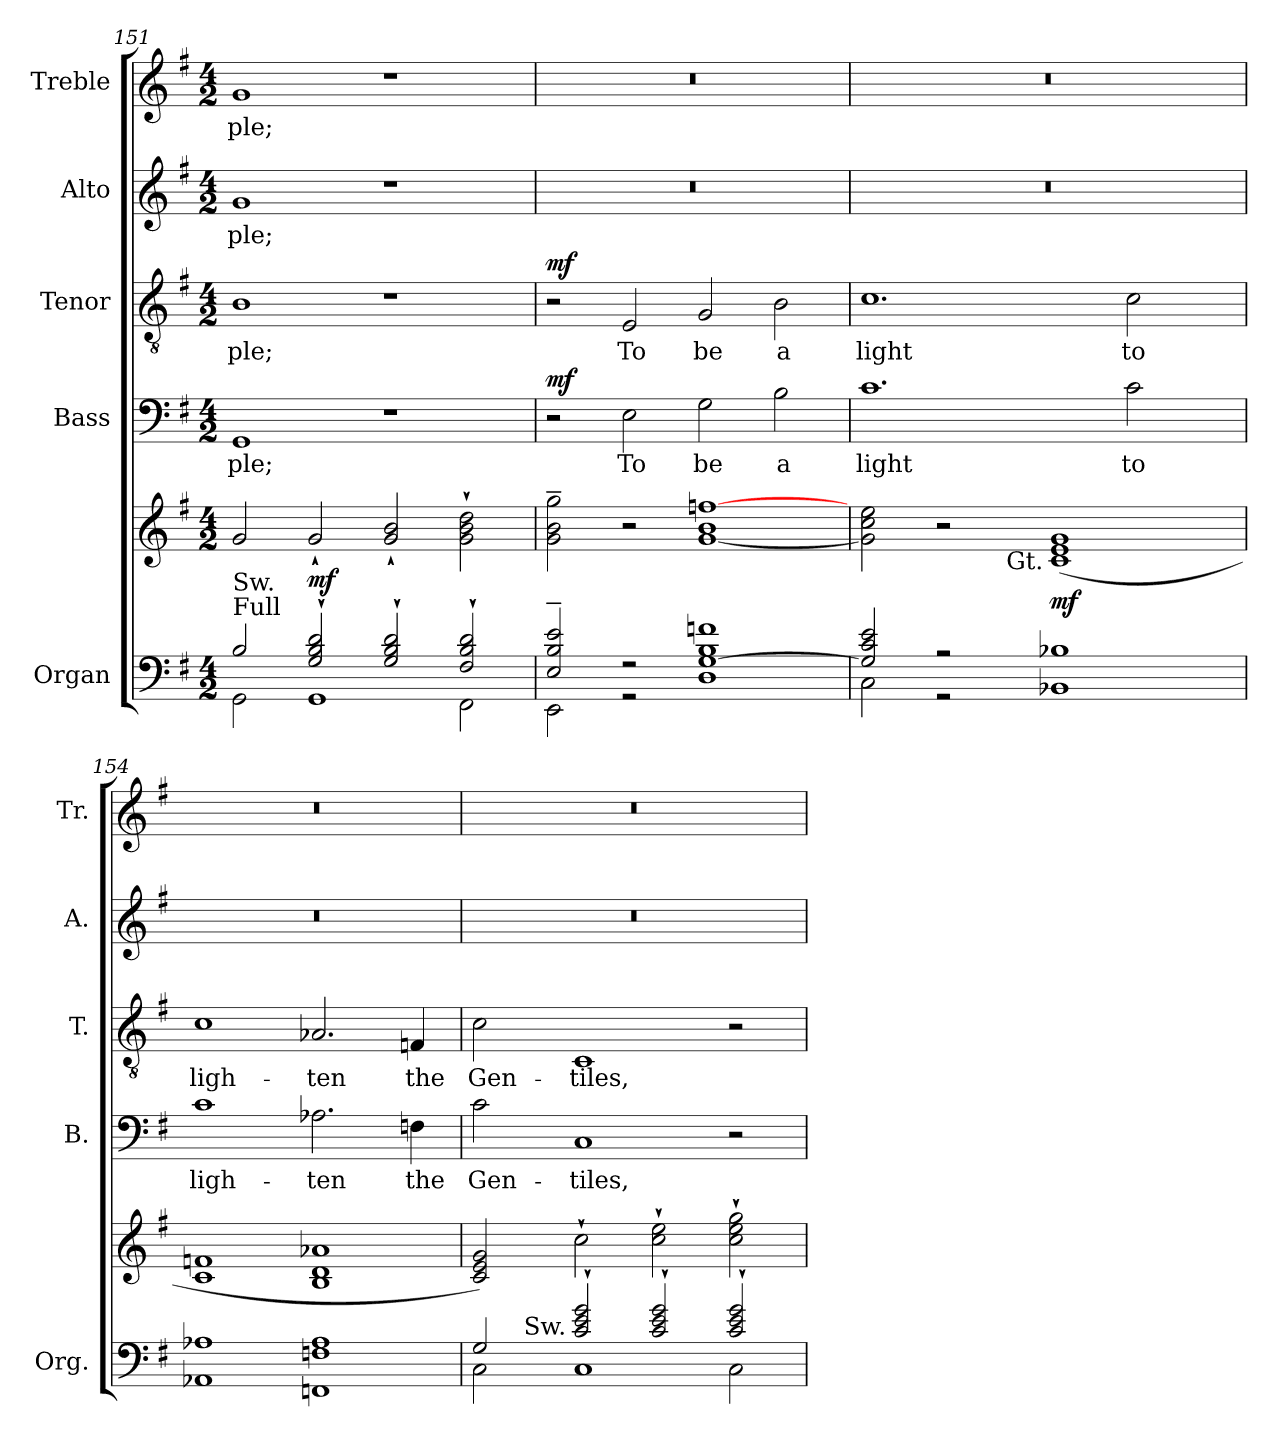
**kern	**kern	**dynam	**kern	**text	**dynam	**kern	**text	**dynam	**kern	**text	**kern	**text
*part5	*part5	*part5	*part4	*part4	*part4	*part3	*part3	*part3	*part2	*part2	*part1	*part1
*staff6	*staff5	*staff5/6	*staff4	*staff4	*staff4	*staff3	*staff3	*staff3	*staff2	*staff2	*staff1	*staff1
*I"Organ	*	*	*I"Bass	*	*	*I"Tenor	*	*	*I"Alto	*	*I"Treble	*
*I'Org.	*	*	*I'B.	*	*	*I'T.	*	*	*I'A.	*	*I'Tr.	*
*clefF4	*clefG2	*	*clefF4	*	*	*clefGv2	*	*	*clefG2	*	*clefG2	*
*	*	*	*	*	*	*ITrd7c12	*	*	*	*	*	*
*k[f#]	*k[f#]	*	*k[f#]	*	*	*k[f#]	*	*	*k[f#]	*	*k[f#]	*
*G:	*G:	*	*G:	*	*	*G:	*	*	*G:	*	*G:	*
*M4/2	*M4/2	*	*M4/2	*	*	*M4/2	*	*	*M4/2	*	*M4/2	*
=151	=151	=151	=151	=151	=151	=151	=151	=151	=151	=151	=151	=151
*^	*	*	*	*	*	*	*	*	*	*	*	*
!	!	!	!	!	!LO:LY:b:color=#000000	!	!	!	!	!	!	!	!
!	!	!	!	!	!	!	!	!LO:LY:b:color=#000000	!	!	!	!	!
!	!	!	!	!	!	!	!	!	!	!	!LO:LY:b:color=#000000	!	!
!LO:TX:a:t=Full	!	!	!	!	!	!	!	!	!	!	!	!	!
!LO:TX:t=Sw.	!	!	!	!	!	!	!	!	!	!	!	!	!
!	!	!	!	!	!	!	!	!	!	!	!	!	!LO:LY:b:color=#000000
2Bi/	2GGi\	2gi/	.	1GGi	-ple;	.	1BBi	-ple;	.	1gi	-ple;	1gi	-ple;
2Gi/` 2Bi` 2di`	1GGi	2g`i/	mf	.	.	.	.	.	.	.	.	.	.
2Gi/` 2Bi` 2di`	.	2gi/` 2bi`	.	1r	.	.	1r	.	.	1r	.	1r	.
2F#i/` 2Bi` 2di`	2FF#i\	2gi\` 2bi` 2ddi`	.	.	.	.	.	.	.	.	.	.	.
=152	=152	=152	=152	=152	=152	=152	=152	=152	=152	=152	=152	=152	=152
!	!	!	!	!	!	!	!	!	!	!LO:N:vis=1	!	!LO:N:vis=1	!
2Ei/~ 2Bi~ 2ei~	2EEi\	2gi\~ 2bi~ 2ggi~	.	2r	.	mf	2r	.	mf	0r	.	0r	.
!	!	!	!	!	!LO:LY:b:color=#000000	!	!	!	!	!	!	!	!
!	!	!	!	!	!	!	!	!LO:LY:b:color=#000000	!	!	!	!	!
2r	2r	2r	.	2Ei\	To	.	2EEi/	To	.	.	.	.	.
!	!	!	!	!	!LO:LY:b:color=#000000	!	!	!	!	!	!	!	!
!	!	!	!	!	!	!	!	!LO:LY:b:color=#000000	!	!	!	!	!
[1Gi 1Bi 1fni	1Di	[1gi 1bi [1ffni	.	2Gi\	be	.	2GGi/	be	.	.	.	.	.
!	!	!	!	!	!LO:LY:b:color=#000000	!	!	!	!	!	!	!	!
!	!	!	!	!	!	!	!	!LO:LY:b:color=#000000	!	!	!	!	!
.	.	.	.	2Bi\	a	.	2BBi\	a	.	.	.	.	.
=153	=153	=153	=153	=153	=153	=153	=153	=153	=153	=153	=153	=153	=153
!	!	!	!	!	!LO:LY:b:color=#000000	!	!	!	!	!	!	!	!
!	!	!	!	!	!	!	!	!LO:LY:b:color=#000000	!	!LO:N:vis=1	!	!LO:N:vis=1	!
*	*	*^	*	*	*	*	*	*	*	*	*	*	*
2Gi/] 2ci 2ei	2Ci\	2gi\] 2cci 2eei	2ryy	.	1.ci	light	.	1.Ci	light	.	0r	.	0r	.
2r	2r	2r	4ryy	.	.	.	.	.	.	.	.	.	.	.
.	.	.	32ryy	.	.	.	.	.	.	.	.	.	.	.
.	.	.	128ryy	.	.	.	.	.	.	.	.	.	.	.
!	!	!	!LO:TX:b:t=Gt.	!	!	!	!	!	!	!	!	!	!	!
.	.	.	1ryy	.	.	.	.	.	.	.	.	.	.	.
1B-Xi	1BB-Xi	(1ci 1ei 1gi	.	mf	.	.	.	.	.	.	.	.	.	.
!	!	!	!	!	!	!LO:LY:b:color=#000000	!	!	!	!	!	!	!	!
!	!	!	!	!	!	!	!	!	!LO:LY:b:color=#000000	!	!	!	!	!
.	.	.	.	.	2ci\	to	.	2Ci\	to	.	.	.	.	.
.	.	.	8ryy	.	.	.	.	.	.	.	.	.	.	.
.	.	.	16ryy	.	.	.	.	.	.	.	.	.	.	.
.	.	.	64.ryy	.	.	.	.	.	.	.	.	.	.	.
*	*	*v	*v	*	*	*	*	*	*	*	*	*	*	*
=154	=154	=154	=154	=154	=154	=154	=154	=154	=154	=154	=154	=154	=154
*	*	*^	*	*	*	*	*	*	*	*	*	*	*
!	!	!	!	!	!	!LO:LY:b:color=#000000	!	!	!	!	!	!	!	!
*	*	*v	*v	*	*	*	*	*	*	*	*	*	*	*
*	*	*^	*	*	*	*	*	*	*	*	*	*	*
!	!	!	!	!	!	!	!	!	!LO:LY:b:color=#000000	!	!LO:N:vis=1	!	!LO:N:vis=1	!
*	*	*v	*v	*	*	*	*	*	*	*	*	*	*	*
1A-Xi	1AA-Xi	1ci 1fni	.	1ci	ligh-	.	1Ci	ligh-	.	0r	.	0r	.
!	!	!	!	!	!LO:LY:b:color=#000000	!	!	!	!	!	!	!	!
!	!	!	!	!	!	!	!	!LO:LY:b:color=#000000	!	!	!	!	!
1Fni 1A-i	1FFni	1Bi 1di 1a-Xi	.	2.A-Xi\	-ten	.	2.AA-Xi/	-ten	.	.	.	.	.
!	!	!	!	!	!LO:LY:b:color=#000000	!	!	!	!	!	!	!	!
!	!	!	!	!	!	!	!	!LO:LY:b:color=#000000	!	!	!	!	!
.	.	.	.	4Fni\	the	.	4FFni/	the	.	.	.	.	.
=155	=155	=155	=155	=155	=155	=155	=155	=155	=155	=155	=155	=155	=155
!	!	!	!	!	!LO:LY:b:color=#000000	!	!	!	!	!	!	!	!
!	!	!	!	!	!	!	!	!LO:LY:b:color=#000000	!	!LO:N:vis=1	!	!LO:N:vis=1	!
*	*^	*	*	*	*	*	*	*	*	*	*	*	*
2Gi/	2Ci\	4ryy	2ci/ 2ei 2gi)	.	2ci\	Gen-	.	2Ci\	Gen-	.	0r	.	0r	.
!	!	!LO:TX:a:t=Sw.	!	!	!	!	!	!	!	!	!	!	!	!
.	.	1..ryy	.	.	.	.	.	.	.	.	.	.	.	.
!	!	!	!	!	!	!LO:LY:b:color=#000000	!	!	!	!	!	!	!	!
!	!	!	!	!	!	!	!	!	!LO:LY:b:color=#000000	!	!	!	!	!
2ci/` 2ei` 2gi`	1Ci	.	2cc`i\	.	1Ci	-tiles,	.	1CCi	-tiles,	.	.	.	.	.
2ci/` 2ei` 2gi`	.	.	2cci\` 2eei`	.	.	.	.	.	.	.	.	.	.	.
2ci/` 2ei` 2gi`	2Ci\	.	2cci\` 2eei` 2ggi`	.	2r	.	.	2r	.	.	.	.	.	.
*v	*v	*v	*	*	*	*	*	*	*	*	*	*	*	*
=	=	=	=	=	=	=	=	=	=	=	=	=
*-	*-	*-	*-	*-	*-	*-	*-	*-	*-	*-	*-	*-
